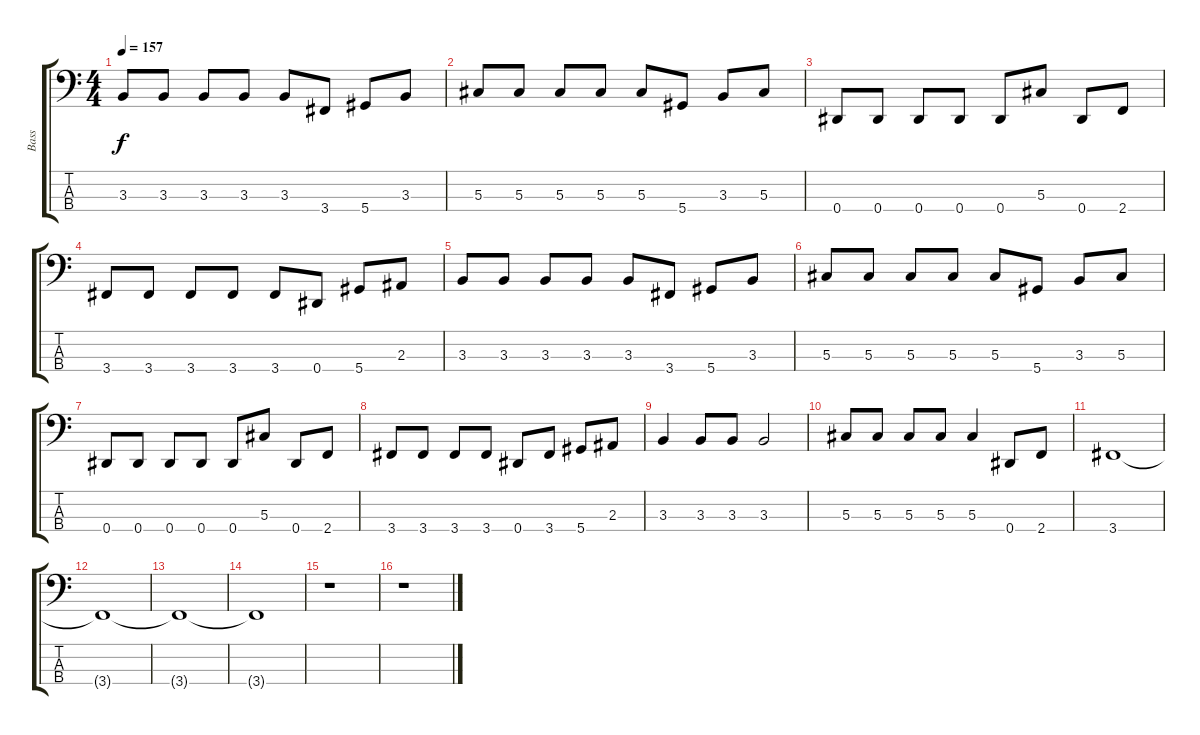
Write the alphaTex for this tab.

\track ("Bass" "Bass") {instrument electricbasspick}
\staff {score tabs}
\tuning (Gb2 Db2 Ab1 Eb1) {hide}
\ts (4 4)
\tempo 157
\clef f4
\ks c
3.3.8{dy f} 3.3.8 3.3.8 3.3.8 3.3.8 3.4.8 5.4.8 3.3.8 |
5.3.8 5.3.8 5.3.8 5.3.8 5.3.8 5.4.8 3.3.8 5.3.8 |
0.4.8 0.4.8 0.4.8 0.4.8 0.4.8 5.3.8 0.4.8 2.4.8 |
3.4.8 3.4.8 3.4.8 3.4.8 3.4.8 0.4.8 5.4.8 2.3.8 |
3.3.8 3.3.8 3.3.8 3.3.8 3.3.8 3.4.8 5.4.8 3.3.8 |
5.3.8 5.3.8 5.3.8 5.3.8 5.3.8 5.4.8 3.3.8 5.3.8 |
0.4.8 0.4.8 0.4.8 0.4.8 0.4.8 5.3.8 0.4.8 2.4.8 |
3.4.8 3.4.8 3.4.8 3.4.8 0.4.8 3.4.8 5.4.8 2.3.8 |
3.3.4 3.3.8 3.3.8 3.3.2 |
5.3.8 5.3.8 5.3.8 5.3.8 5.3.4 0.4.8 2.4.8 |
3.4.1 |
3.4{t}.1 |
3.4{t}.1 |
3.4{t}.1 |
r.1 |
r.1
